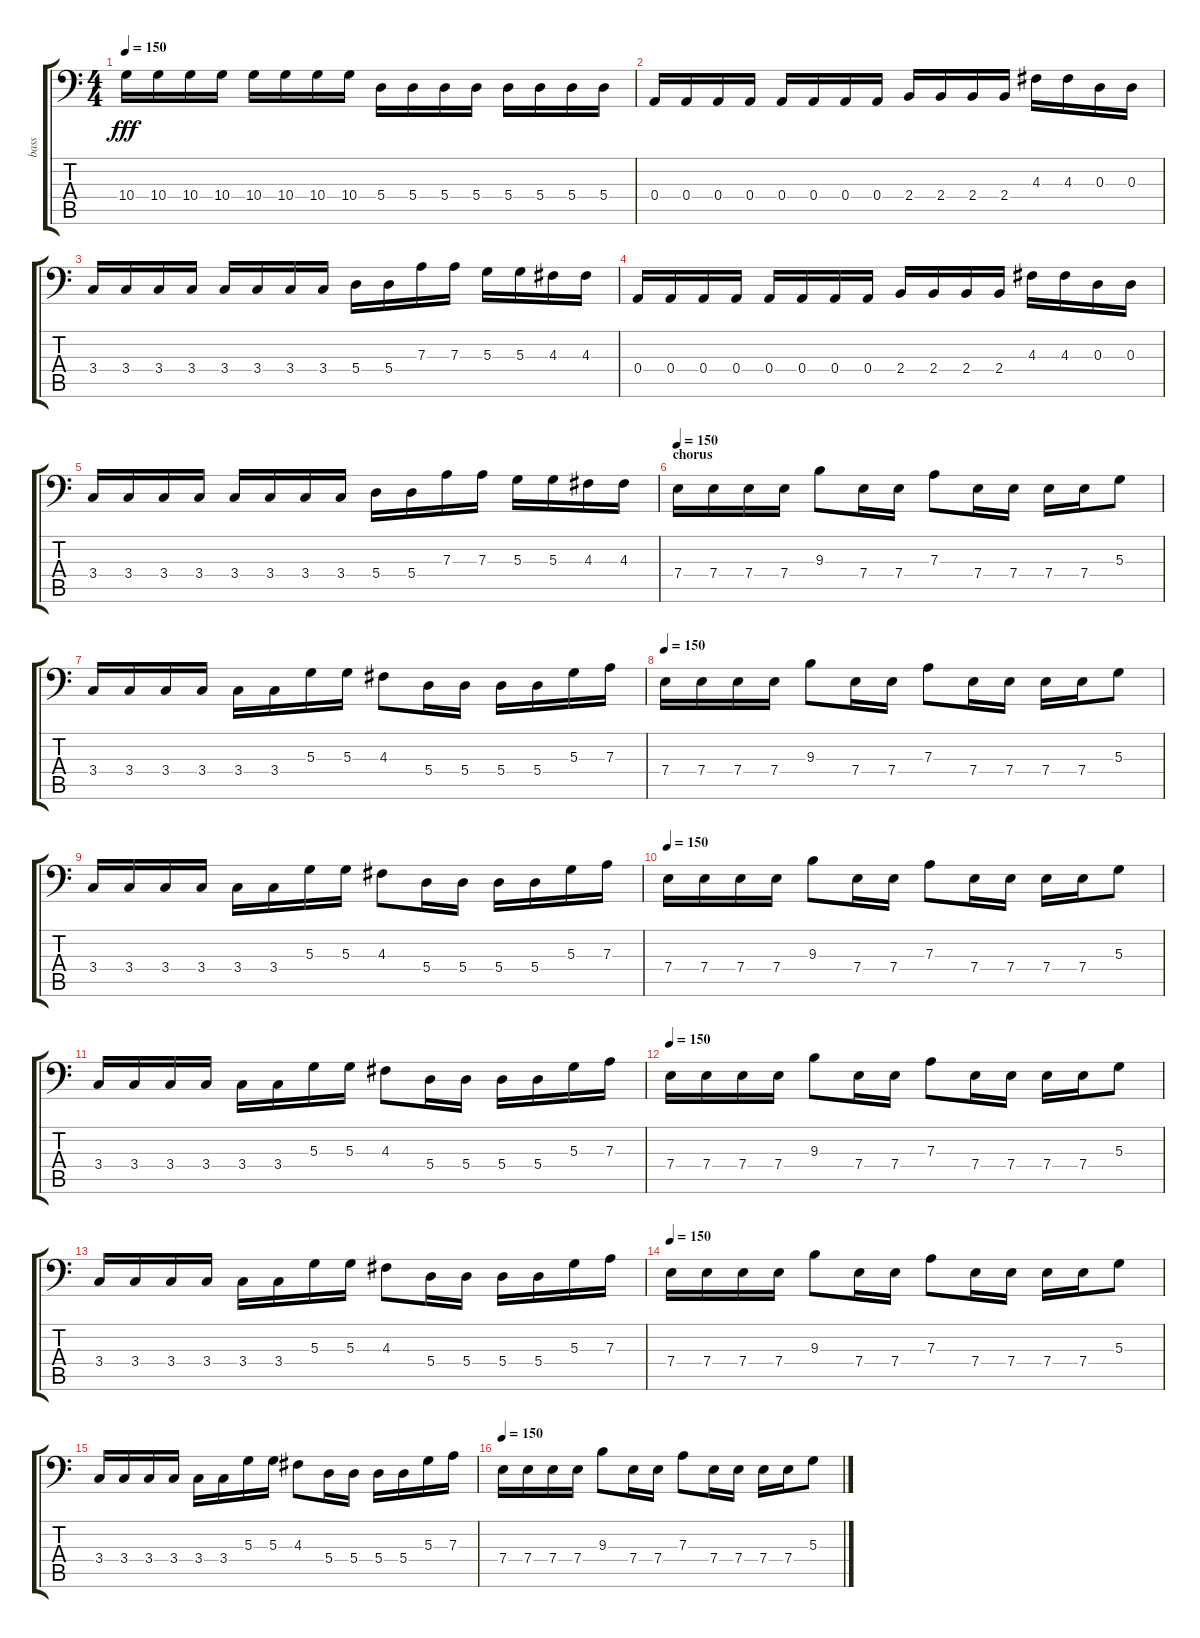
\track ("bass" "bass") {instrument electricbassfinger}
\staff {score tabs}
\tuning (C3 G2 D2 A1 E1 B0) {hide}
\ts (4 4)
\tempo 150
\clef f4
\ks c
10.4.16{dy fff} 10.4.16 10.4.16 10.4.16 10.4.16 10.4.16 10.4.16 10.4.16 5.4.16 5.4.16 5.4.16 5.4.16 5.4.16 5.4.16 5.4.16 5.4.16 |
0.4.16 0.4.16 0.4.16 0.4.16 0.4.16 0.4.16 0.4.16 0.4.16 2.4.16 2.4.16 2.4.16 2.4.16 4.3.16 4.3.16 0.3.16 0.3.16 |
3.4.16 3.4.16 3.4.16 3.4.16 3.4.16 3.4.16 3.4.16 3.4.16 5.4.16 5.4.16 7.3.16 7.3.16 5.3.16 5.3.16 4.3.16 4.3.16 |
0.4.16 0.4.16 0.4.16 0.4.16 0.4.16 0.4.16 0.4.16 0.4.16 2.4.16 2.4.16 2.4.16 2.4.16 4.3.16 4.3.16 0.3.16 0.3.16 |
3.4.16 3.4.16 3.4.16 3.4.16 3.4.16 3.4.16 3.4.16 3.4.16 5.4.16 5.4.16 7.3.16 7.3.16 5.3.16 5.3.16 4.3.16 4.3.16 |
\section ("" "chorus")
\tempo 150
7.4.16 7.4.16 7.4.16 7.4.16 9.3.8 7.4.16 7.4.16 7.3.8 7.4.16 7.4.16 7.4.16 7.4.16 5.3.8 |
3.4.16 3.4.16 3.4.16 3.4.16 3.4.16 3.4.16 5.3.16 5.3.16 4.3.8 5.4.16 5.4.16 5.4.16 5.4.16 5.3.16 7.3.16 |
\tempo 150
7.4.16 7.4.16 7.4.16 7.4.16 9.3.8 7.4.16 7.4.16 7.3.8 7.4.16 7.4.16 7.4.16 7.4.16 5.3.8 |
3.4.16 3.4.16 3.4.16 3.4.16 3.4.16 3.4.16 5.3.16 5.3.16 4.3.8 5.4.16 5.4.16 5.4.16 5.4.16 5.3.16 7.3.16 |
\tempo 150
7.4.16 7.4.16 7.4.16 7.4.16 9.3.8 7.4.16 7.4.16 7.3.8 7.4.16 7.4.16 7.4.16 7.4.16 5.3.8 |
3.4.16 3.4.16 3.4.16 3.4.16 3.4.16 3.4.16 5.3.16 5.3.16 4.3.8 5.4.16 5.4.16 5.4.16 5.4.16 5.3.16 7.3.16 |
\tempo 150
7.4.16 7.4.16 7.4.16 7.4.16 9.3.8 7.4.16 7.4.16 7.3.8 7.4.16 7.4.16 7.4.16 7.4.16 5.3.8 |
3.4.16 3.4.16 3.4.16 3.4.16 3.4.16 3.4.16 5.3.16 5.3.16 4.3.8 5.4.16 5.4.16 5.4.16 5.4.16 5.3.16 7.3.16 |
\tempo 150
7.4.16 7.4.16 7.4.16 7.4.16 9.3.8 7.4.16 7.4.16 7.3.8 7.4.16 7.4.16 7.4.16 7.4.16 5.3.8 |
3.4.16 3.4.16 3.4.16 3.4.16 3.4.16 3.4.16 5.3.16 5.3.16 4.3.8 5.4.16 5.4.16 5.4.16 5.4.16 5.3.16 7.3.16 |
\tempo 150
7.4.16 7.4.16 7.4.16 7.4.16 9.3.8 7.4.16 7.4.16 7.3.8 7.4.16 7.4.16 7.4.16 7.4.16 5.3.8
